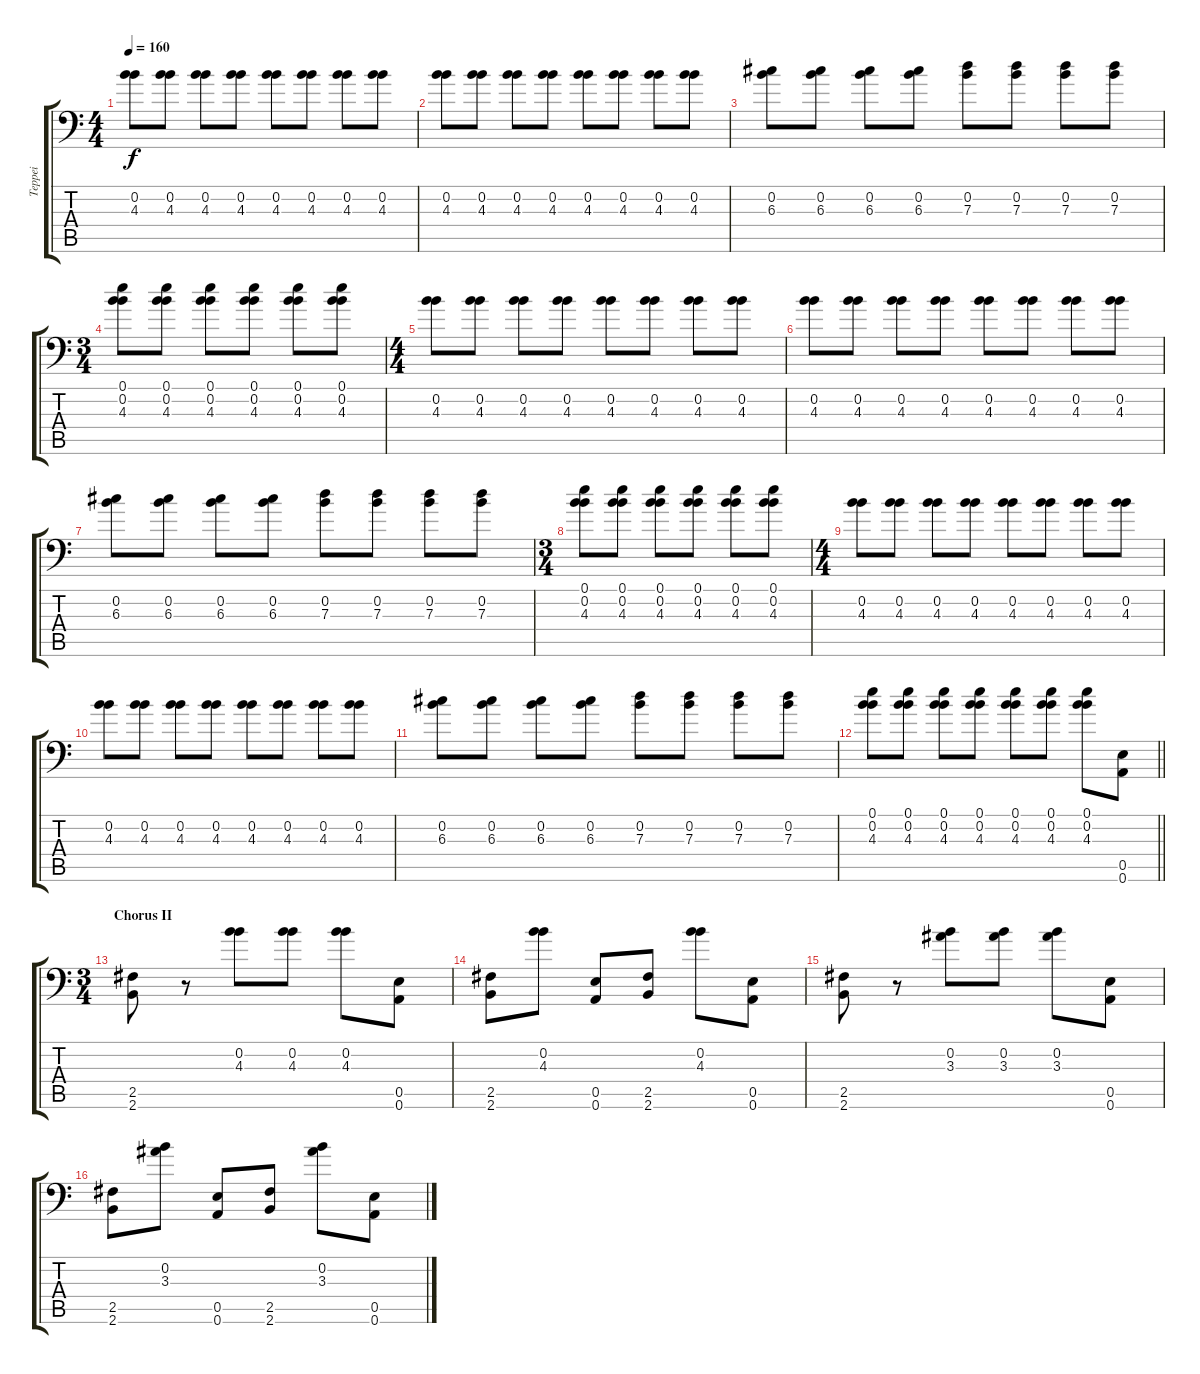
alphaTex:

\track ("Teppei" "Teppei") {instrument distortionguitar}
\staff {score tabs}
\tuning (E4 B3 G3 A2 E2 A1) {hide}
\ts (4 4)
\tempo 160
\clef f4
\ks c
(0.2 4.3).8{dy f} (0.2 4.3).8 (0.2 4.3).8 (0.2 4.3).8 (0.2 4.3).8 (0.2 4.3).8 (0.2 4.3).8 (0.2 4.3).8 |
(0.2 4.3).8 (0.2 4.3).8 (0.2 4.3).8 (0.2 4.3).8 (0.2 4.3).8 (0.2 4.3).8 (0.2 4.3).8 (0.2 4.3).8 |
(0.2 6.3).8 (0.2 6.3).8 (0.2 6.3).8 (0.2 6.3).8 (0.2 7.3).8 (0.2 7.3).8 (0.2 7.3).8 (0.2 7.3).8 |
\ts (3 4)
(0.1 0.2 4.3).8 (0.1 0.2 4.3).8 (0.1 0.2 4.3).8 (0.1 0.2 4.3).8 (0.1 0.2 4.3).8 (0.1 0.2 4.3).8 |
\ts (4 4)
(0.2 4.3).8 (0.2 4.3).8 (0.2 4.3).8 (0.2 4.3).8 (0.2 4.3).8 (0.2 4.3).8 (0.2 4.3).8 (0.2 4.3).8 |
(0.2 4.3).8 (0.2 4.3).8 (0.2 4.3).8 (0.2 4.3).8 (0.2 4.3).8 (0.2 4.3).8 (0.2 4.3).8 (0.2 4.3).8 |
(0.2 6.3).8 (0.2 6.3).8 (0.2 6.3).8 (0.2 6.3).8 (0.2 7.3).8 (0.2 7.3).8 (0.2 7.3).8 (0.2 7.3).8 |
\ts (3 4)
(0.1 0.2 4.3).8 (0.1 0.2 4.3).8 (0.1 0.2 4.3).8 (0.1 0.2 4.3).8 (0.1 0.2 4.3).8 (0.1 0.2 4.3).8 |
\ts (4 4)
(0.2 4.3).8 (0.2 4.3).8 (0.2 4.3).8 (0.2 4.3).8 (0.2 4.3).8 (0.2 4.3).8 (0.2 4.3).8 (0.2 4.3).8 |
(0.2 4.3).8 (0.2 4.3).8 (0.2 4.3).8 (0.2 4.3).8 (0.2 4.3).8 (0.2 4.3).8 (0.2 4.3).8 (0.2 4.3).8 |
(0.2 6.3).8 (0.2 6.3).8 (0.2 6.3).8 (0.2 6.3).8 (0.2 7.3).8 (0.2 7.3).8 (0.2 7.3).8 (0.2 7.3).8 |
\barLineRight lightlight
(0.1 0.2 4.3).8 (0.1 0.2 4.3).8 (0.1 0.2 4.3).8 (0.1 0.2 4.3).8 (0.1 0.2 4.3).8 (0.1 0.2 4.3).8 (0.1 0.2 4.3).8 (0.5 0.6).8 |
\ts (3 4)
\section ("" "Chorus II")
(2.5 2.6).8 r.8 (0.2 4.3).8 (0.2 4.3).8 (0.2 4.3).8 (0.5 0.6).8 |
(2.5 2.6).8 (0.2 4.3).8 (0.5 0.6).8 (2.5 2.6).8 (0.2 4.3).8 (0.5 0.6).8 |
(2.5 2.6).8 r.8 (0.2 3.3).8 (0.2 3.3).8 (0.2 3.3).8 (0.5 0.6).8 |
(2.5 2.6).8 (0.2 3.3).8 (0.5 0.6).8 (2.5 2.6).8 (0.2 3.3).8 (0.5 0.6).8
